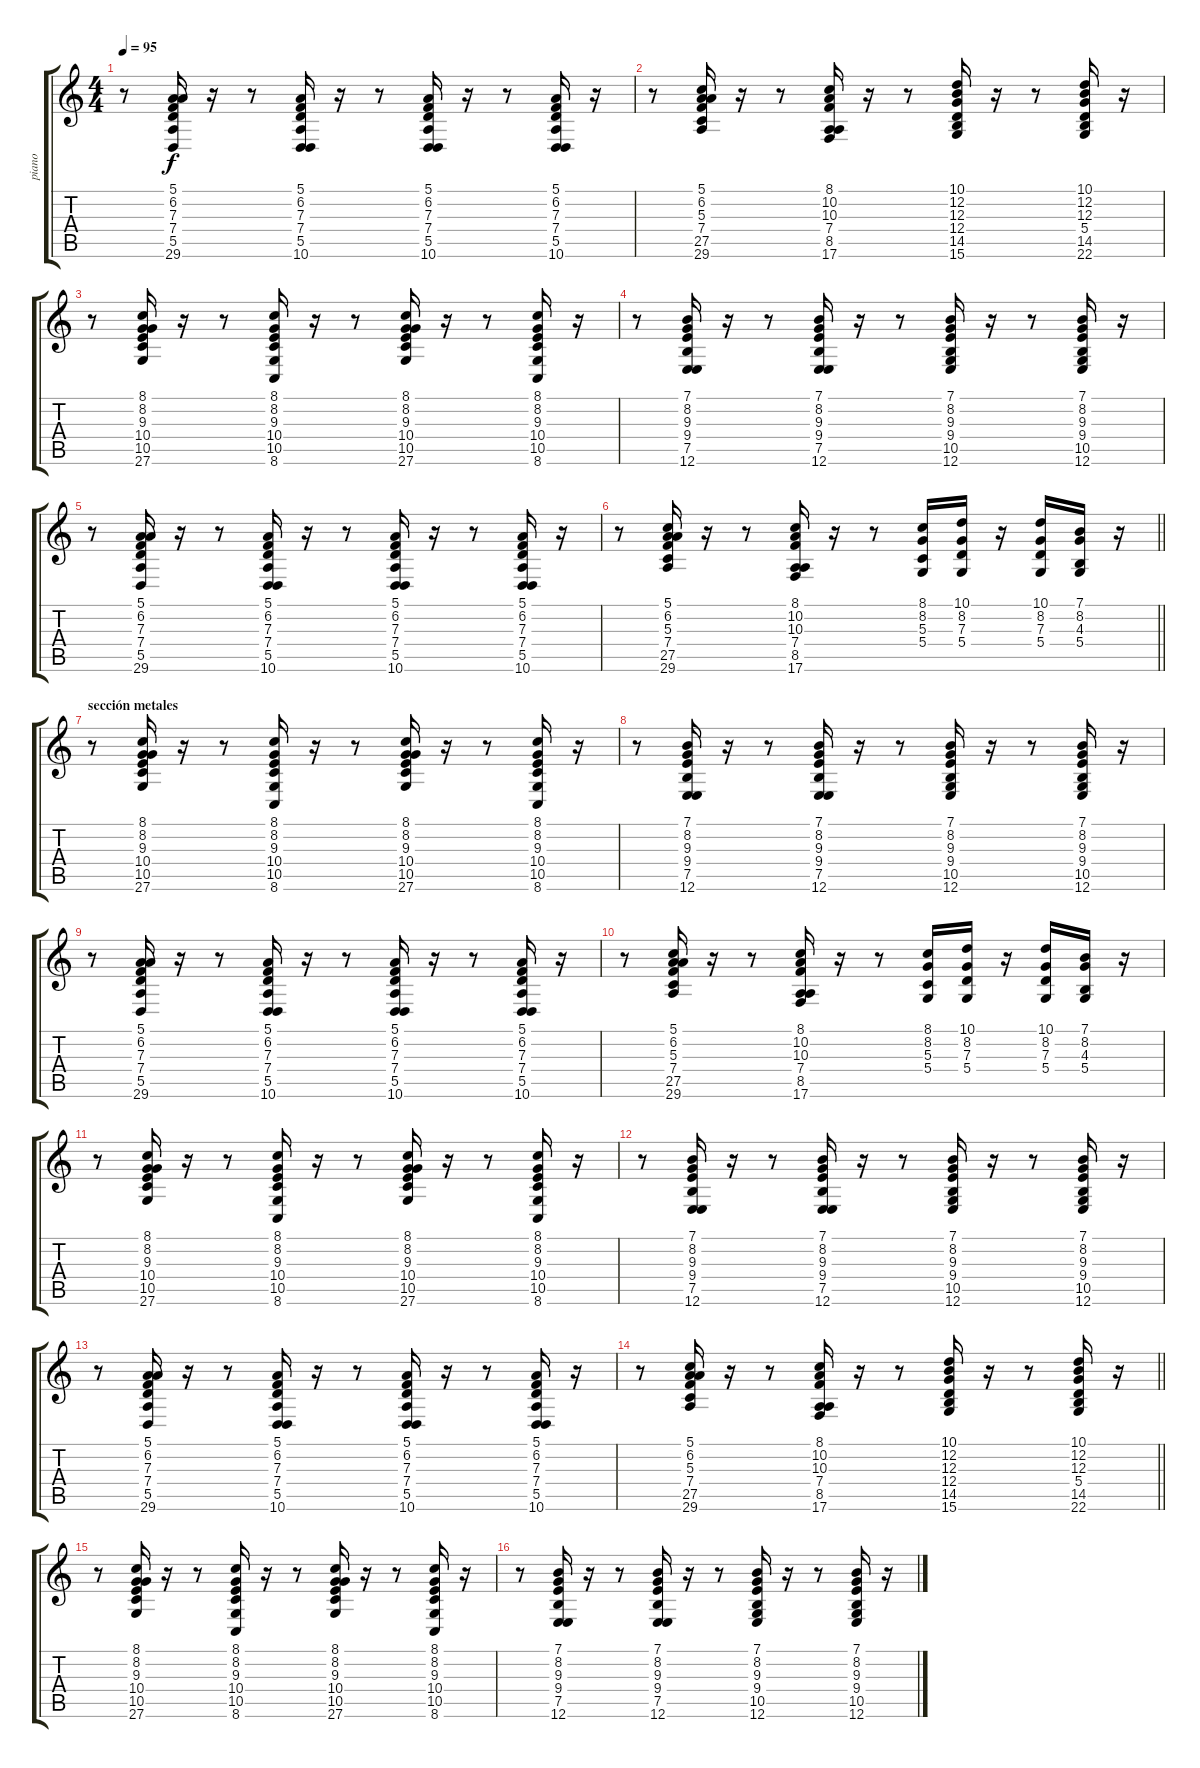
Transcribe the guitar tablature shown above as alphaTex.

\track ("piano" "piano") {instrument brightacousticpiano}
\staff {score tabs}
\tuning (E4 B3 G3 D3 A2 E2) {hide}
\ts (4 4)
\tempo 95
\clef g2
\ks c
r.8{dy f} (5.1 6.2 7.3 7.4 5.5 29.6).16 r.16 r.8 (5.1 6.2 7.3 7.4 5.5 10.6).16 r.16 r.8 (5.1 6.2 7.3 7.4 5.5 10.6).16 r.16 r.8 (5.1 6.2 7.3 7.4 5.5 10.6).16 r.16 |
r.8 (5.1 6.2 5.3 7.4 27.5 29.6).16 r.16 r.8 (8.1 10.2 10.3 7.4 8.5 17.6).16 r.16 r.8 (10.1 12.2 12.3 12.4 14.5 15.6).16 r.16 r.8 (10.1 12.2 12.3 5.4 14.5 22.6).16 r.16 |
r.8 (8.1 8.2 9.3 10.4 10.5 27.6).16 r.16 r.8 (8.1 8.2 9.3 10.4 10.5 8.6).16 r.16 r.8 (8.1 8.2 9.3 10.4 10.5 27.6).16 r.16 r.8 (8.1 8.2 9.3 10.4 10.5 8.6).16 r.16 |
r.8 (7.1 8.2 9.3 9.4 7.5 12.6).16 r.16 r.8 (7.1 8.2 9.3 9.4 7.5 12.6).16 r.16 r.8 (7.1 8.2 9.3 9.4 10.5 12.6).16 r.16 r.8 (7.1 8.2 9.3 9.4 10.5 12.6).16 r.16 |
r.8 (5.1 6.2 7.3 7.4 5.5 29.6).16 r.16 r.8 (5.1 6.2 7.3 7.4 5.5 10.6).16 r.16 r.8 (5.1 6.2 7.3 7.4 5.5 10.6).16 r.16 r.8 (5.1 6.2 7.3 7.4 5.5 10.6).16 r.16 |
\barLineRight lightlight
r.8 (5.1 6.2 5.3 7.4 27.5 29.6).16 r.16 r.8 (8.1 10.2 10.3 7.4 8.5 17.6).16 r.16 r.8 (8.1 8.2 5.3 5.4).16{volume 16} (10.1 8.2 7.3 5.4).16 r.16 (10.1 8.2 7.3 5.4).16 (7.1 8.2 4.3 5.4).16 r.16 |
\section ("" "sección metales")
r.8{volume 13} (8.1 8.2 9.3 10.4 10.5 27.6).16 r.16 r.8 (8.1 8.2 9.3 10.4 10.5 8.6).16 r.16 r.8 (8.1 8.2 9.3 10.4 10.5 27.6).16 r.16 r.8 (8.1 8.2 9.3 10.4 10.5 8.6).16 r.16 |
r.8 (7.1 8.2 9.3 9.4 7.5 12.6).16 r.16 r.8 (7.1 8.2 9.3 9.4 7.5 12.6).16 r.16 r.8 (7.1 8.2 9.3 9.4 10.5 12.6).16 r.16 r.8 (7.1 8.2 9.3 9.4 10.5 12.6).16 r.16 |
r.8 (5.1 6.2 7.3 7.4 5.5 29.6).16 r.16 r.8 (5.1 6.2 7.3 7.4 5.5 10.6).16 r.16 r.8 (5.1 6.2 7.3 7.4 5.5 10.6).16 r.16 r.8 (5.1 6.2 7.3 7.4 5.5 10.6).16 r.16 |
r.8 (5.1 6.2 5.3 7.4 27.5 29.6).16 r.16 r.8 (8.1 10.2 10.3 7.4 8.5 17.6).16 r.16 r.8 (8.1 8.2 5.3 5.4).16{volume 16} (10.1 8.2 7.3 5.4).16 r.16 (10.1 8.2 7.3 5.4).16 (7.1 8.2 4.3 5.4).16 r.16 |
r.8{volume 13} (8.1 8.2 9.3 10.4 10.5 27.6).16 r.16 r.8 (8.1 8.2 9.3 10.4 10.5 8.6).16 r.16 r.8 (8.1 8.2 9.3 10.4 10.5 27.6).16 r.16 r.8 (8.1 8.2 9.3 10.4 10.5 8.6).16 r.16 |
r.8 (7.1 8.2 9.3 9.4 7.5 12.6).16 r.16 r.8 (7.1 8.2 9.3 9.4 7.5 12.6).16 r.16 r.8 (7.1 8.2 9.3 9.4 10.5 12.6).16 r.16 r.8 (7.1 8.2 9.3 9.4 10.5 12.6).16 r.16 |
r.8 (5.1 6.2 7.3 7.4 5.5 29.6).16 r.16 r.8 (5.1 6.2 7.3 7.4 5.5 10.6).16 r.16 r.8 (5.1 6.2 7.3 7.4 5.5 10.6).16 r.16 r.8 (5.1 6.2 7.3 7.4 5.5 10.6).16 r.16 |
\barLineRight lightlight
r.8 (5.1 6.2 5.3 7.4 27.5 29.6).16 r.16 r.8 (8.1 10.2 10.3 7.4 8.5 17.6).16 r.16 r.8 (10.1 12.2 12.3 12.4 14.5 15.6).16 r.16 r.8 (10.1 12.2 12.3 5.4 14.5 22.6).16 r.16 |
r.8 (8.1 8.2 9.3 10.4 10.5 27.6).16 r.16 r.8 (8.1 8.2 9.3 10.4 10.5 8.6).16 r.16 r.8 (8.1 8.2 9.3 10.4 10.5 27.6).16 r.16 r.8 (8.1 8.2 9.3 10.4 10.5 8.6).16 r.16 |
r.8 (7.1 8.2 9.3 9.4 7.5 12.6).16 r.16 r.8 (7.1 8.2 9.3 9.4 7.5 12.6).16 r.16 r.8 (7.1 8.2 9.3 9.4 10.5 12.6).16 r.16 r.8 (7.1 8.2 9.3 9.4 10.5 12.6).16 r.16
